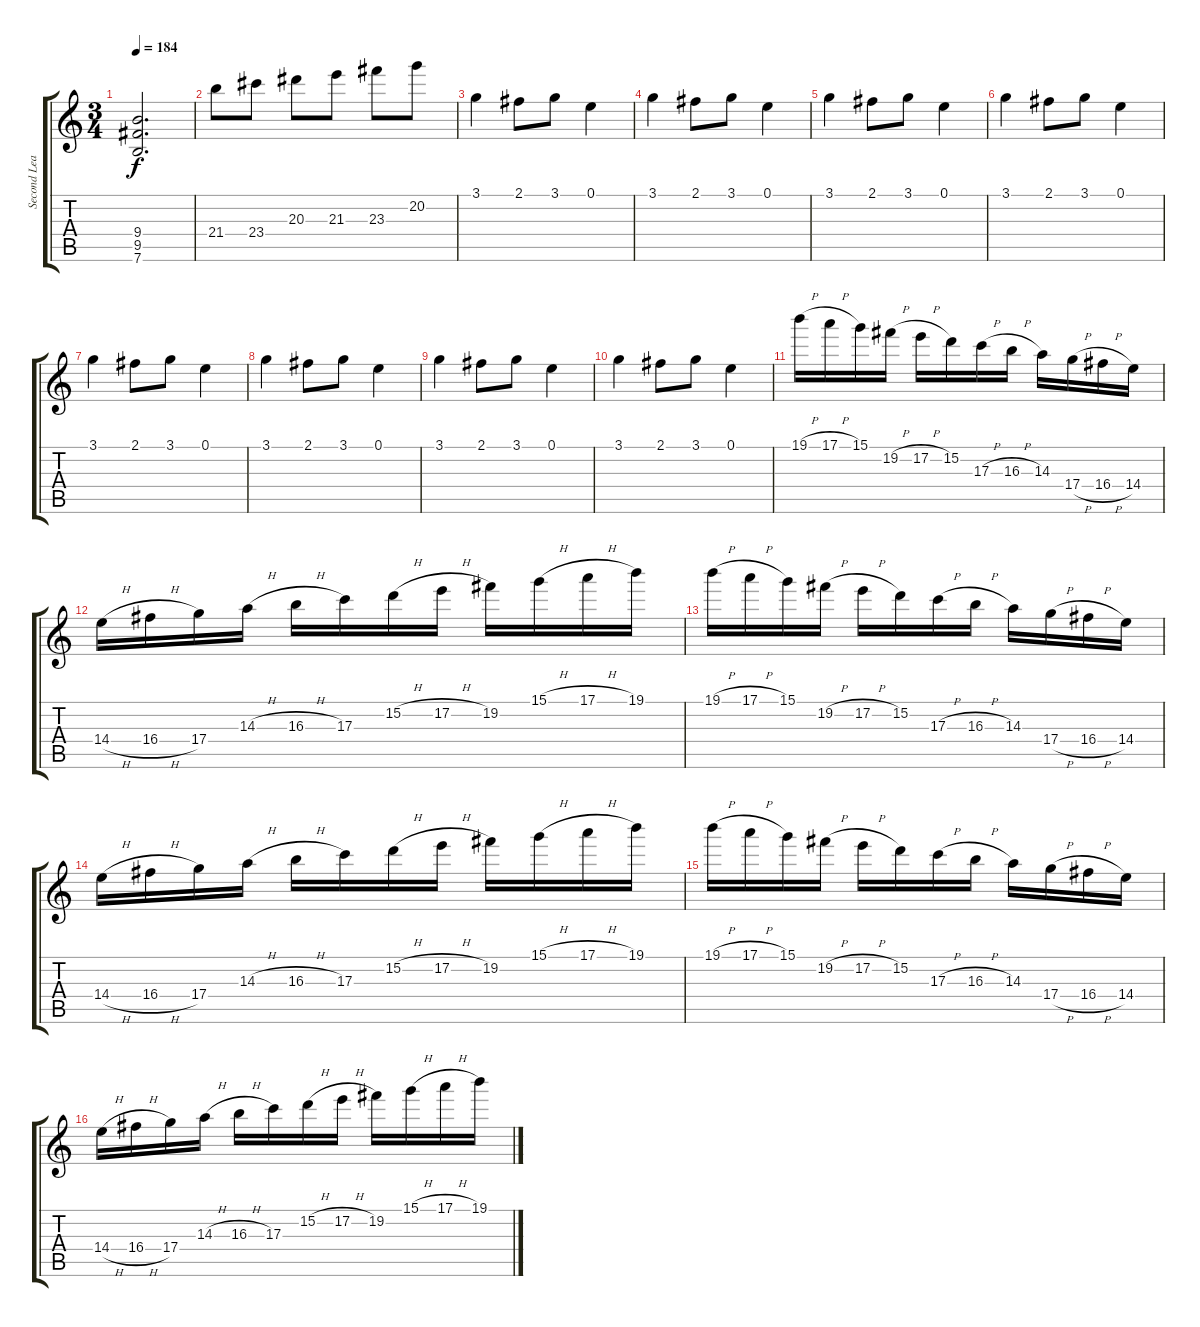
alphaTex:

\track ("Second Lead Guitar" "Second Lea") {instrument overdrivenguitar}
\staff {score tabs}
\tuning (E4 B3 G3 D3 A2 E2) {hide}
\ts (3 4)
\tempo 184
\clef g2
\ks c
(9.4 9.5 7.6).2{d dy f} |
21.4.8 23.4.8 20.3.8 21.3.8 23.3.8 20.2.8 |
3.1.4 2.1.8 3.1.8 0.1.4 |
3.1.4 2.1.8 3.1.8 0.1.4 |
3.1.4 2.1.8 3.1.8 0.1.4 |
3.1.4 2.1.8 3.1.8 0.1.4 |
3.1.4 2.1.8 3.1.8 0.1.4 |
3.1.4 2.1.8 3.1.8 0.1.4 |
3.1.4 2.1.8 3.1.8 0.1.4 |
3.1.4 2.1.8 3.1.8 0.1.4 |
19.1{h}.16 17.1{h}.16 15.1.16 19.2{h}.16 17.2{h}.16 15.2.16 17.3{h}.16 16.3{h}.16 14.3.16 17.4{h}.16 16.4{h}.16 14.4.16 |
14.4{h}.16 16.4{h}.16 17.4.16 14.3{h}.16 16.3{h}.16 17.3.16 15.2{h}.16 17.2{h}.16 19.2.16 15.1{h}.16 17.1{h}.16 19.1.16 |
19.1{h}.16 17.1{h}.16 15.1.16 19.2{h}.16 17.2{h}.16 15.2.16 17.3{h}.16 16.3{h}.16 14.3.16 17.4{h}.16 16.4{h}.16 14.4.16 |
14.4{h}.16 16.4{h}.16 17.4.16 14.3{h}.16 16.3{h}.16 17.3.16 15.2{h}.16 17.2{h}.16 19.2.16 15.1{h}.16 17.1{h}.16 19.1.16 |
19.1{h}.16 17.1{h}.16 15.1.16 19.2{h}.16 17.2{h}.16 15.2.16 17.3{h}.16 16.3{h}.16 14.3.16 17.4{h}.16 16.4{h}.16 14.4.16 |
14.4{h}.16 16.4{h}.16 17.4.16 14.3{h}.16 16.3{h}.16 17.3.16 15.2{h}.16 17.2{h}.16 19.2.16 15.1{h}.16 17.1{h}.16 19.1.16
